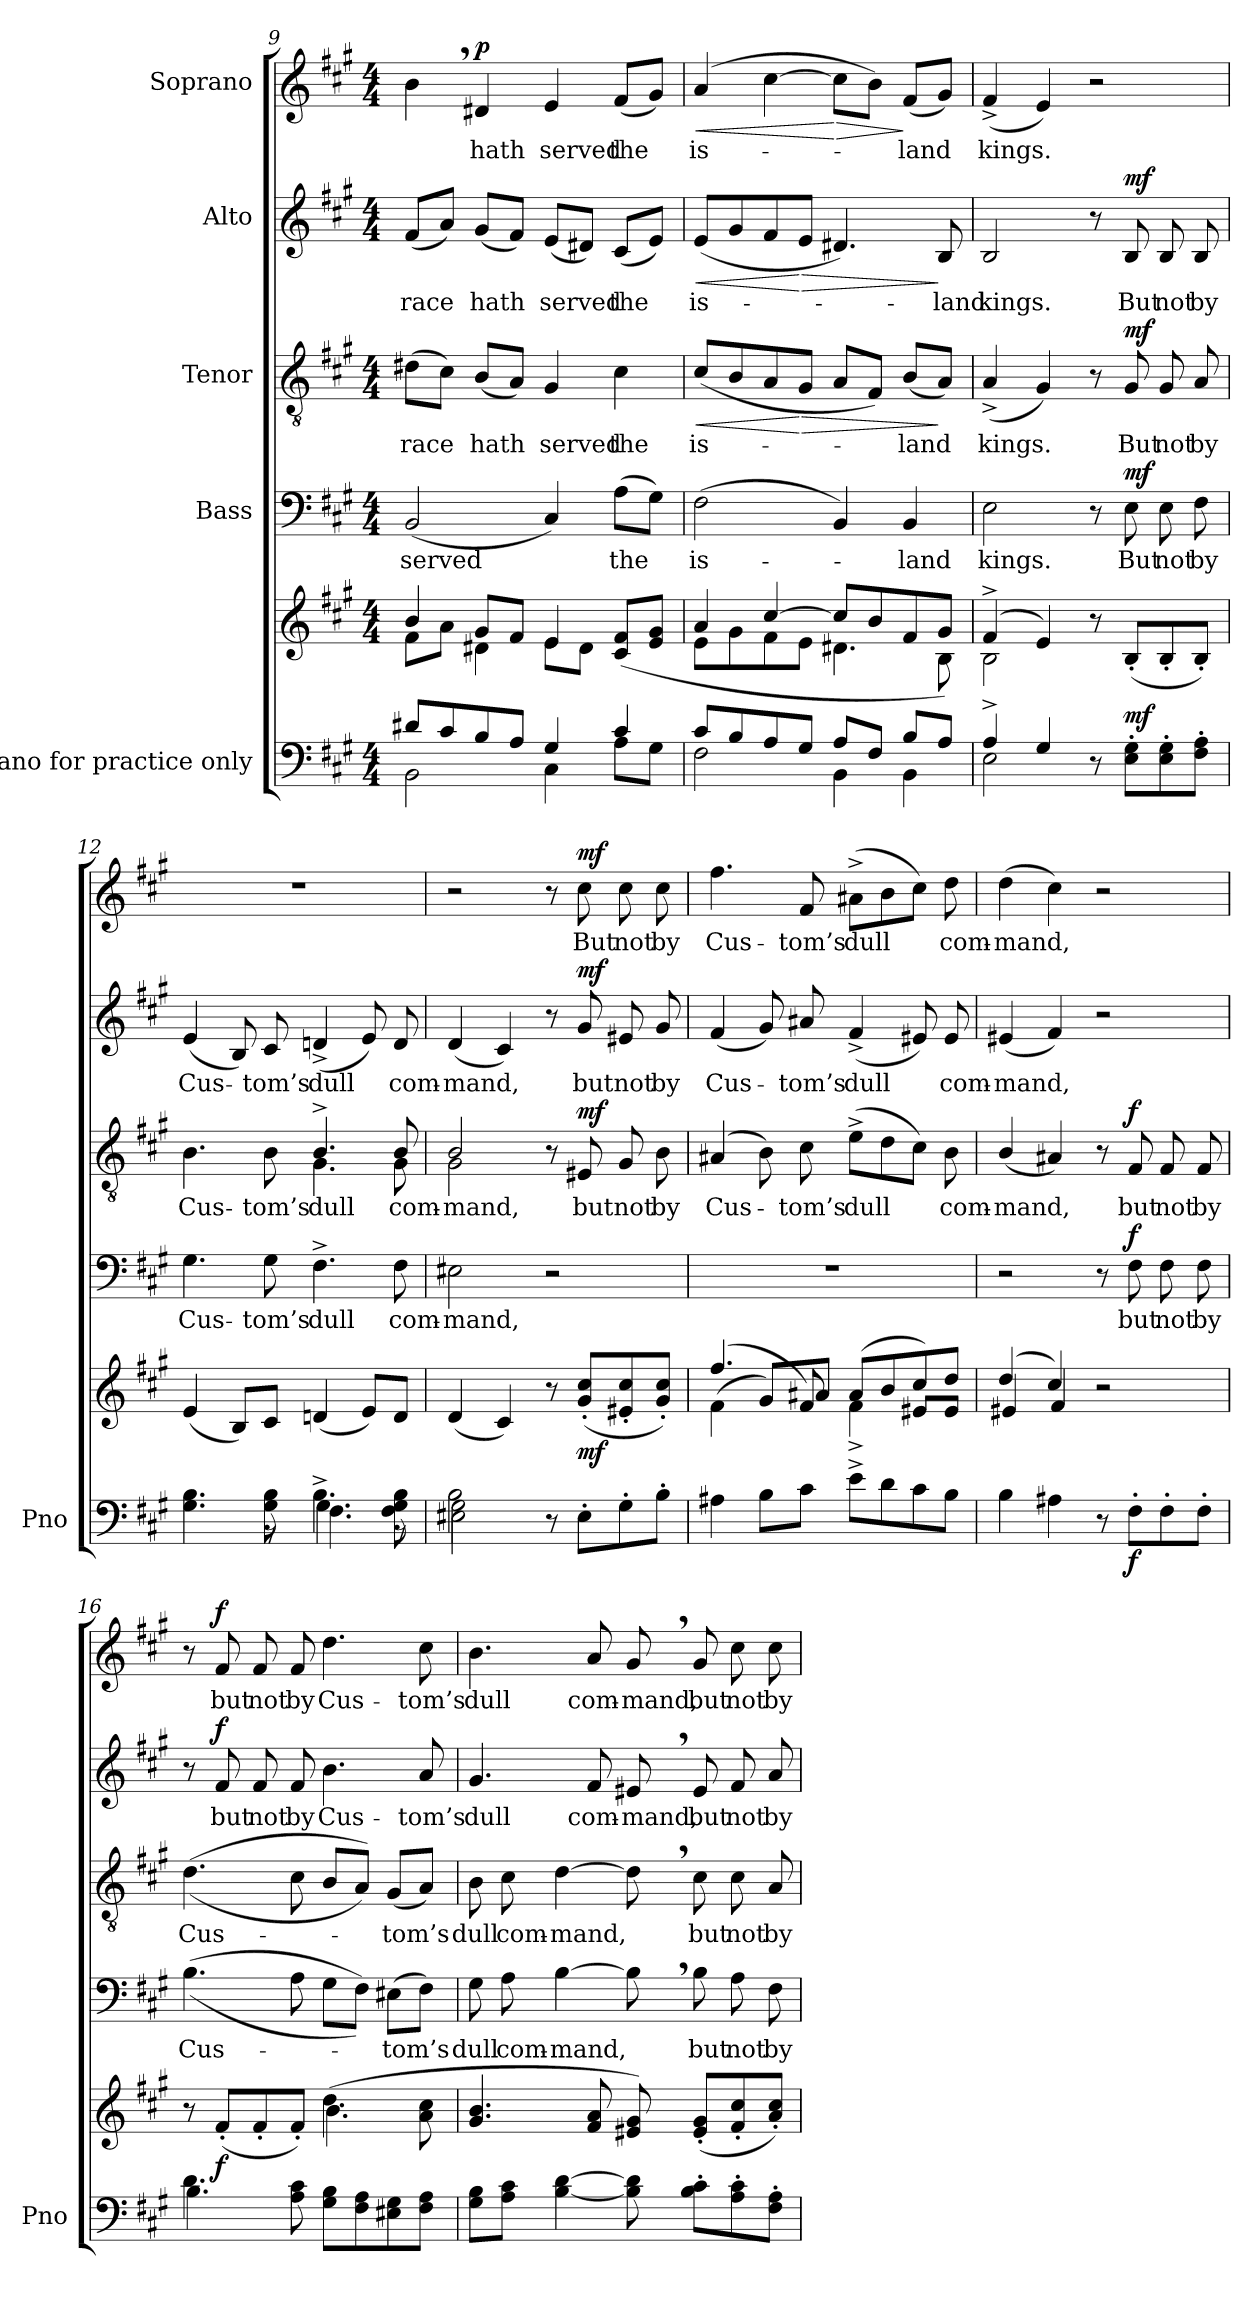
**kern	**kern	**dynam	**kern	**text	**dynam	**kern	**text	**dynam	**kern	**text	**dynam	**kern	**text	**dynam
*part5	*part5	*part5	*part4	*part4	*part4	*part3	*part3	*part3	*part2	*part2	*part2	*part1	*part1	*part1
*staff6	*staff5	*staff5/6	*staff4	*staff4	*staff4	*staff3	*staff3	*staff3	*staff2	*staff2	*staff2	*staff1	*staff1	*staff1
*I"Piano for practice only	*	*	*I"Bass	*	*	*I"Tenor	*	*	*I"Alto	*	*	*I"Soprano	*	*
*I'Pno	*	*	*	*	*	*	*	*	*	*	*	*	*	*
!!LO:LB:g=z
*clefF4	*clefG2	*	*clefF4	*	*	*clefGv2	*	*	*clefG2	*	*	*clefG2	*	*
*k[f#c#g#]	*k[f#c#g#]	*	*k[f#c#g#]	*	*	*k[f#c#g#]	*	*	*k[f#c#g#]	*	*	*k[f#c#g#]	*	*
*M4/4	*M4/4	*	*M4/4	*	*	*M4/4	*	*	*M4/4	*	*	*M4/4	*	*
=9	=9	=9	=9	=9	=9	=9	=9	=9	=9	=9	=9	=9	=9	=9
*^	*^	*	*	*	*	*	*	*	*	*	*	*	*	*
!	!	!	!	!	!	!LO:LY:b	!	!	!LO:LY:b	!	!	!LO:LY:b	!	!	!	!
8d#X/L	2BB\	4b/	8f#\L	.	(2BB/	served	.	(8d#X\L	race	.	(8f#/L	race	.	4b,\	.	.
8c#/	.	.	8a\J	.	.	.	.	8c#\J)	.	.	8a/J)	.	.	.	.	.
!	!	!	!	!	!	!	!	!	!LO:LY:b	!	!	!LO:LY:b	!	!	!LO:LY:b	!LO:DY:a
8B/	.	4d#X\	8g#/L	.	.	.	.	(8B/L	hath	.	(8g#/L	hath	.	4d#X/	hath	p
8A/J	.	.	8f#/J	.	.	.	.	8A/J)	.	.	8f#/J)	.	.	.	.	.
!	!	!	!	!	!	!	!	!	!LO:LY:b	!	!	!LO:LY:b	!	!	!LO:LY:b	!
4G#/	4C#\	4e/	8e\L	.	4C#/)	.	.	4G#/	served	.	(8e/L	served	.	4e/	served	.
.	.	.	8d#\J	.	.	.	.	.	.	.	8d#X/J)	.	.	.	.	.
!	!	!	!	!	!	!LO:LY:b	!	!	!LO:LY:b	!	!	!LO:LY:b	!	!	!LO:LY:b	!
4c#/	8A\L	(8c#/ 8f#/L	4ryy	.	(8A\L	the	.	4c#\	the	.	(8c#/L	the	.	(8f#/L	the	.
.	8G#\J	8e/ 8g#/J	.	.	8G#\J)	.	.	.	.	.	8e/J)	.	.	8g#/J)	.	.
=10	=10	=10	=10	=10	=10	=10	=10	=10	=10	=10	=10	=10	=10	=10	=10	=10
!	!	!	!	!	!	!LO:LY:b	!	!	!LO:LY:b	!LO:HP:b	!	!LO:LY:b	!LO:HP:b	!	!LO:LY:b	!LO:HP:b
8c#/L	2F#\	4a/	8e\L	.	(2F#\	is-	.	(8c#/L	is-	<	(8e/L	is-	<	(4a/	is-	<
8B/	.	.	8g#\	.	.	.	.	8B/	.	.	8g#/	.	.	.	.	.
8A/	.	[4cc#/	8f#\	.	.	.	.	8A/	.	.	8f#/	.	.	[4cc#\	.	.
!	!	!	!	!	!	!	!	!	!	!LO:HP:n=1:b	!	!	!LO:HP:n=1:b	!	!	!
8G#/J	.	.	8e\J	.	.	.	.	8G#/J	.	[ >	8e/J	.	[ >	.	.	.
!	!	!	!	!	!	!	!	!	!	!	!	!	!	!	!	!LO:HP:n=1:b
8A/L	4BB\	8cc#/L]	4.d#X\	.	4BB/)	.	.	8A/L	.	.	4.d#X/)	.	.	8cc#\L]	.	[ >
8F#/J	.	8b/	.	.	.	.	.	8F#/J)	.	.	.	.	.	8b\J)	.	.
!	!	!	!	!	!	!LO:LY:b	!	!	!LO:LY:b	!	!	!	!	!	!LO:LY:b	!
8B/L	4BB\	8f#/	.	.	4BB/	-land	.	(8B/L	-land	.	.	.	.	(8f#/L	-land	]
!	!	!	!	!	!	!	!	!	!	!	!	!LO:LY:b	!	!	!	!
8A/J	.	8g#/J)	8B\	.	.	.	.	8A/J)	.	]	8B/	-land	]	8g#/J)	.	.
=11	=11	=11	=11	=11	=11	=11	=11	=11	=11	=11	=11	=11	=11	=11	=11	=11
!	!	!	!	!	!	!LO:LY:b	!	!	!LO:LY:b	!	!	!LO:LY:b	!	!	!LO:LY:b	!
4A^>/	2E\	(4f#^/	2B\	.	2E\	kings.	.	(4A^>/	kings.	.	2B/	kings.	.	(4f#^/	kings.	.
4G#/	.	4e/)	.	.	.	.	.	4G#/)	.	.	.	.	.	4e/)	.	.
8r	2ryy	8r	2ryy	.	8r	.	.	8r	.	.	8r	.	.	2r	.	.
!	!	!	!	!LO:DY:a=2	!	!LO:LY:b	!LO:DY:a	!	!LO:LY:b	!LO:DY:a	!	!LO:LY:b	!LO:DY:a	!	!	!
8E\' 8G#\'L	.	(8B'/L	.	mf	8E\	But	mf	8G#/	But	mf	8B/	But	mf	.	.	.
!	!	!	!	!	!	!LO:LY:b	!	!	!LO:LY:b	!	!	!LO:LY:b	!	!	!	!
8E\' 8G#\'	.	8B'/	.	.	8E\	not	.	8G#/	not	.	8B/	not	.	.	.	.
!	!	!	!	!	!	!LO:LY:b	!	!	!LO:LY:b	!	!	!LO:LY:b	!	!	!	!
8F#\' 8A\'J	.	8B'/J)	.	.	8F#\	by	.	8A/	by	.	8B/	by	.	.	.	.
*	*	*v	*v	*	*	*	*	*	*	*	*	*	*	*	*	*
=12	=12	=12	=12	=12	=12	=12	=12	=12	=12	=12	=12	=12	=12	=12	=12
*	*^	*	*	*	*	*	*	*	*	*	*	*	*	*	*
!	!	!	!	!	!	!LO:LY:b	!	!	!LO:LY:b	!	!	!LO:LY:b	!	!	!	!
*	*	*	*	*	*	*	*	*^	*	*	*	*	*	*	*	*
4.G#\ 4.B\	2ryy	4.ryy	(4e/	.	4.G#\	Cus-	.	4.B\	2ryy	Cus-	.	(4e/	Cus-	.	1r	.	.
.	.	.	8B/L)	.	.	.	.	.	.	.	.	8B/)	.	.	.	.	.
!	!	!	!	!	!	!LO:LY:b	!	!	!	!LO:LY:b	!	!	!LO:LY:b	!	!	!	!
8G#\ 8B\	.	8r	8c#/J	.	8G#\	-tom’s	.	8B\	.	-tom’s	.	8c#/	tom’s	.	.	.	.
!	!	!	!	!	!	!LO:LY:b	!	!	!	!LO:LY:b	!	!	!LO:LY:b	!	!	!	!
4.B^>\	4.G#\	4.F#\	(4dn/	.	4.F#^\	dull	.	4.B^/	4.G#\	dull	.	(4dn^>/	dull	.	.	.	.
.	.	.	8e/L)	.	.	.	.	.	.	.	.	8e/)	.	.	.	.	.
!	!	!	!	!	!	!LO:LY:b	!	!	!	!LO:LY:b	!	!	!LO:LY:b	!	!	!	!
8F#\ 8G#\ 8B\	8ryy	8r	8d/J	.	8F#\	com-	.	8B/	8G#\	com-	.	8d/	com-	.	.	.	.
!!LO:PB:g=z
=13	=13	=13	=13	=13	=13	=13	=13	=13	=13	=13	=13	=13	=13	=13	=13	=13	=13
!	!	!	!	!	!	!LO:LY:b	!	!	!	!LO:LY:b	!	!	!LO:LY:b	!	!	!	!
2B\	2G#\	2E#X\	(4d/	.	2E#X\	-mand,	.	2B/	2G#\	-mand,	.	(4d/	-mand,	.	2r	.	.
.	.	.	4c#/)	.	.	.	.	.	.	.	.	4c#/)	.	.	.	.	.
8r	2ryy	2ryy	8r	.	2r	.	.	8r	2ryy	.	.	8r	.	.	8r	.	.
!	!	!	!	!LO:DY:b	!	!	!	!	!	!LO:LY:b	!LO:DY:a	!	!LO:LY:b	!LO:DY:a	!	!LO:LY:b	!LO:DY:a
8E#'\L	.	.	(8g#/' 8cc#/'L	mf	.	.	.	8E#X/	.	but	mf	8g#/	but	mf	8cc#\	But	mf
!	!	!	!	!	!	!	!	!	!	!LO:LY:b	!	!	!LO:LY:b	!	!	!LO:LY:b	!
8G#'\	.	.	8e#X/' 8cc#/'	.	.	.	.	8G#/	.	not	.	8e#X/	not	.	8cc#\	not	.
!	!	!	!	!	!	!	!	!	!	!LO:LY:b	!	!	!LO:LY:b	!	!	!LO:LY:b	!
8B'\J	.	.	8g#/' 8cc#/'J)	.	.	.	.	8B\	.	by	.	8g#/	by	.	8cc#\	by	.
*v	*v	*v	*	*	*	*	*	*v	*v	*	*	*	*	*	*	*	*
=14	=14	=14	=14	=14	=14	=14	=14	=14	=14	=14	=14	=14	=14	=14
*	*^	*	*	*	*	*	*	*	*	*	*	*	*	*
!	!	!	!	!	!	!	!	!LO:LY:b	!	!	!LO:LY:b	!	!	!LO:LY:b	!
4A#X\	(4.ff#/	(4f#\	.	1r	.	.	(4A#X/	Cus-	.	(4f#/	Cus-	.	4.ff#\	Cus-	.
8B\L	.	8g#/L)	.	.	.	.	8B\)	.	.	8g#/)	.	.	.	.	.
!	!	!	!	!	!	!	!	!LO:LY:b	!	!	!LO:LY:b	!	!	!LO:LY:b	!
8c#\J	8f#/)	8a#X/J	.	.	.	.	8c#\	tom’s	.	8a#X/	tom’s	.	8f#/	-tom’s	.
!	!	!	!	!	!	!	!	!LO:LY:b	!	!	!LO:LY:b	!	!	!LO:LY:b	!
8e^\L	(8a#/L	4f#^>\	.	.	.	.	(8e^\L	dull	.	(4f#^>/	dull	.	(8a#X^\L	dull	.
8d\	8b/	.	.	.	.	.	8d\	.	.	.	.	.	8b\	.	.
8c#\	8cc#/)	8e#X/L	.	.	.	.	8c#\J)	.	.	8e#X/)	.	.	8cc#\J)	.	.
!	!	!	!	!	!	!	!	!LO:LY:b	!	!	!LO:LY:b	!	!	!LO:LY:b	!
8B\J	8dd/J	8e#/J	.	.	.	.	8B\	com-	.	8e#/	com-	.	8dd\	com-	.
=15	=15	=15	=15	=15	=15	=15	=15	=15	=15	=15	=15	=15	=15	=15	=15
!	!	!	!	!	!	!	!	!LO:LY:b	!	!	!LO:LY:b	!	!	!LO:LY:b	!
4B\	(4dd/	4e#X/	.	2r	.	.	(4B/	-mand,	.	(4e#X/	-mand,	.	(4dd\	-mand,	.
4A#X\	4cc#/)	4f#/	.	.	.	.	4A#X/)	.	.	4f#/)	.	.	4cc#\)	.	.
8r	2r	2ryy	.	8r	.	.	8r	.	.	2r	.	.	2r	.	.
!	!	!	!LO:DY:b=2	!	!LO:LY:b	!LO:DY:a	!	!LO:LY:b	!LO:DY:a	!	!	!	!	!	!
8F#'\L	.	.	f	8F#\	but	f	8F#/	but	f	.	.	.	.	.	.
!	!	!	!	!	!LO:LY:b	!	!	!LO:LY:b	!	!	!	!	!	!	!
8F#'\	.	.	.	8F#\	not	.	8F#/	not	.	.	.	.	.	.	.
!	!	!	!	!	!LO:LY:b	!	!	!LO:LY:b	!	!	!	!	!	!	!
8F#'\J	.	.	.	8F#\	by	.	8F#/	by	.	.	.	.	.	.	.
=16	=16	=16	=16	=16	=16	=16	=16	=16	=16	=16	=16	=16	=16	=16	=16
*^	*	*	*	*	*	*	*	*	*	*	*	*	*	*	*
!	!	!	!	!	!	!LO:LY:b	!	!	!LO:LY:b	!	!	!	!	!	!	!
4.d\	4.B\	8r	2ryy	.	((4.B\	Cus-	.	((4.d\	Cus-	.	8r	.	.	8r	.	.
!	!	!	!	!LO:DY:b	!	!	!	!	!	!	!	!LO:LY:b	!LO:DY:a	!	!LO:LY:b	!LO:DY:a
.	.	(8f#'/L	.	f	.	.	.	.	.	.	8f#/	but	f	8f#/	but	f
!	!	!	!	!	!	!	!	!	!	!	!	!LO:LY:b	!	!	!LO:LY:b	!
.	.	8f#'/	.	.	.	.	.	.	.	.	8f#/	not	.	8f#/	not	.
!	!	!	!	!	!	!	!	!	!	!	!	!LO:LY:b	!	!	!LO:LY:b	!
8A\ 8c#\	2ryy	8f#'/J)	.	.	8A\	.	.	8c#\	.	.	8f#/	by	.	8f#/	by	.
!	!	!	!	!	!	!	!	!	!	!	!	!LO:LY:b	!	!	!LO:LY:b	!
8G#\ 8B\L	.	(>4.dd\	4.b\	.	8G#\L	.	.	8B/L	.	.	4.b\	Cus-	.	4.dd\	Cus-	.
8F#\ 8A\	.	.	.	.	8F#\J))	.	.	8A/J))	.	.	.	.	.	.	.	.
!	!	!	!	!	!	!LO:LY:b	!	!	!LO:LY:b	!	!	!	!	!	!	!
8E#X\ 8G#\	.	.	.	.	(8E#X\L	-tom’s	.	(8G#/L	-tom’s	.	.	.	.	.	.	.
!	!	!	!	!	!	!	!	!	!	!	!	!LO:LY:b	!	!	!LO:LY:b	!
8F#\ 8A\J	8ryy	8a\ 8cc#\	8ryy	.	8F#\J)	.	.	8A/J)	.	.	8a/	-tom’s	.	8cc#\	-tom’s	.
!!LO:LB:g=z
=17	=17	=17	=17	=17	=17	=17	=17	=17	=17	=17	=17	=17	=17	=17	=17	=17
!	!	!	!	!	!	!LO:LY:b	!	!	!LO:LY:b	!	!	!LO:LY:b	!	!	!LO:LY:b	!
*v	*v	*	*	*	*	*	*	*	*	*	*	*	*	*	*	*
*	*v	*v	*	*	*	*	*	*	*	*	*	*	*	*	*
8G#\ 8B\L	4.g#/ 4.b/	.	8G#\	dull	.	8B\	dull	.	4.g#/	dull	.	4.b\	dull	.
!	!	!	!	!LO:LY:b	!	!	!LO:LY:b	!	!	!	!	!	!	!
8A\ 8c#\J	.	.	8A\	com-	.	8c#\	com-	.	.	.	.	.	.	.
!	!	!	!	!LO:LY:b	!	!	!LO:LY:b	!	!	!	!	!	!	!
[4B\ [4d\	.	.	[4B\	-mand,	.	[4d\	-mand,	.	.	.	.	.	.	.
!	!	!	!	!	!	!	!	!	!	!LO:LY:b	!	!	!LO:LY:b	!
.	8f#/ 8a/	.	.	.	.	.	.	.	8f#/	com-	.	8a/	com-	.
!	!	!	!	!	!	!	!	!	!	!LO:LY:b	!	!	!LO:LY:b	!
8B\] 8d\]	8e#X/ 8g#/)	.	8B,\]	.	.	8d,\]	.	.	8e#X,/	-mand,	.	8g#,/	-mand,	.
!	!	!	!	!LO:LY:b	!	!	!LO:LY:b	!	!	!LO:LY:b	!	!	!LO:LY:b	!
8B\' 8c#\'L	(>8e#/' 8g#/'L	.	8B\	but	.	8c#\	but	.	8e#/	but	.	8g#/	but	.
!	!	!	!	!LO:LY:b	!	!	!LO:LY:b	!	!	!LO:LY:b	!	!	!LO:LY:b	!
8A\' 8c#\'	8f#/' 8cc#/'	.	8A\	not	.	8c#\	not	.	8f#/	not	.	8cc#\	not	.
!	!	!	!	!LO:LY:b	!	!	!LO:LY:b	!	!	!LO:LY:b	!	!	!LO:LY:b	!
8F#\' 8A\'J	8a/' 8cc#/'J)	.	8F#\	by	.	8A/	by	.	8a/	by	.	8cc#\	by	.
=	=	=	=	=	=	=	=	=	=	=	=	=	=	=
*-	*-	*-	*-	*-	*-	*-	*-	*-	*-	*-	*-	*-	*-	*-
